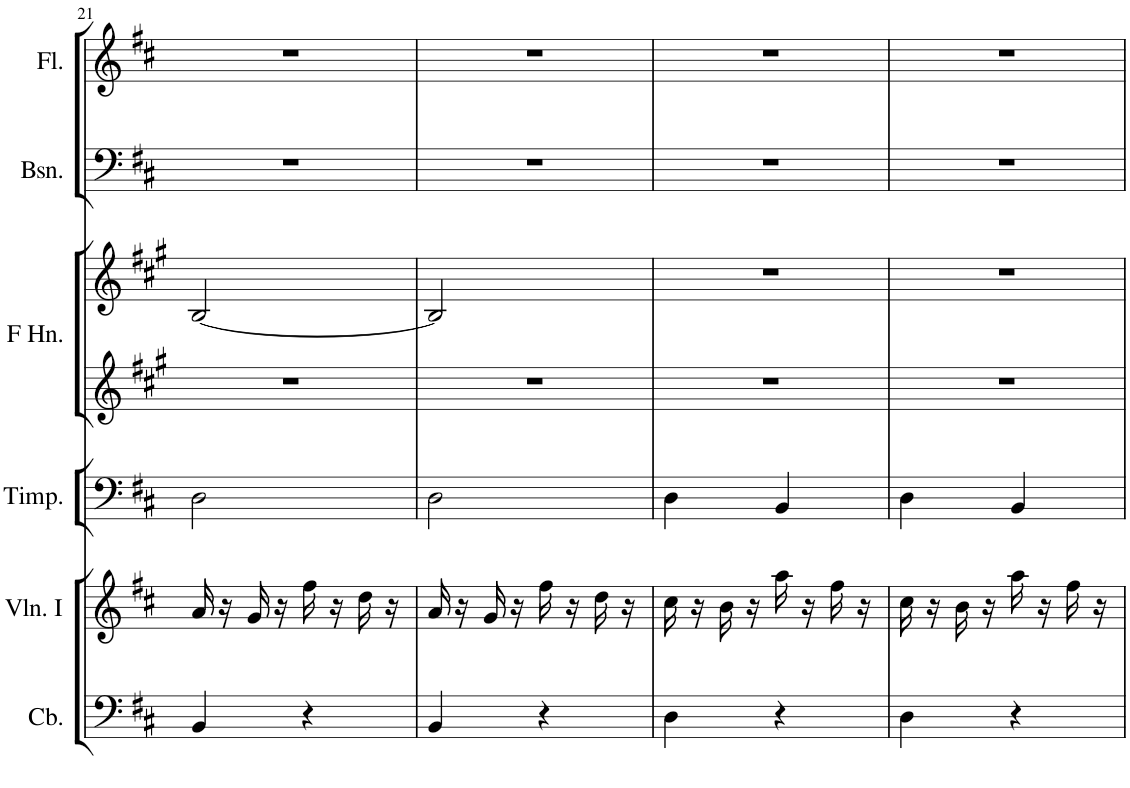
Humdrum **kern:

**kern	**kern	**kern	**kern	**kern	**kern	**kern
*part6	*part5	*part4	*part3	*part3	*part2	*part1
*staff7	*staff6	*staff5	*staff4	*staff3	*staff2	*staff1
*I"Contrabasses	*I"Violins I	*I"Timpani	*I"Horns in F	*	*I"Bassoons	*I"Flutes
*I'Cb.	*I'Vln. I	*I'Timp.	*	*	*I'Bsn.	*I'Fl.
!!LO:PB:g=z
*clefF4	*clefG2	*clefF4	*clefG2	*clefG2	*clefF4	*clefG2
*Trd7c12	*	*	*Trd4c7	*Trd4c7	*	*
*k[f#c#]	*k[f#c#]	*k[f#c#]	*k[f#c#g#]	*k[f#c#g#]	*k[f#c#]	*k[f#c#]
*M2/4	*M2/4	*M2/4	*M2/4	*M2/4	*M2/4	*M2/4
=21	=21	=21	=21	=21	=21	=21
4BB/	16a/	2D\	2r	[2B/	2r	2r
.	16r	.	.	.	.	.
.	16g/	.	.	.	.	.
.	16r	.	.	.	.	.
4r	16ff#\	.	.	.	.	.
.	16r	.	.	.	.	.
.	16dd\	.	.	.	.	.
.	16r	.	.	.	.	.
=22	=22	=22	=22	=22	=22	=22
4BB/	16a/	2D\	2r	2B/]	2r	2r
.	16r	.	.	.	.	.
.	16g/	.	.	.	.	.
.	16r	.	.	.	.	.
4r	16ff#\	.	.	.	.	.
.	16r	.	.	.	.	.
.	16dd\	.	.	.	.	.
.	16r	.	.	.	.	.
=23	=23	=23	=23	=23	=23	=23
4D\	16cc#\	4D\	2r	2r	2r	2r
.	16r	.	.	.	.	.
.	16b\	.	.	.	.	.
.	16r	.	.	.	.	.
4r	16aa\	4BB/	.	.	.	.
.	16r	.	.	.	.	.
.	16ff#\	.	.	.	.	.
.	16r	.	.	.	.	.
=24	=24	=24	=24	=24	=24	=24
4D\	16cc#\	4D\	2r	2r	2r	2r
.	16r	.	.	.	.	.
.	16b\	.	.	.	.	.
.	16r	.	.	.	.	.
4r	16aa\	4BB/	.	.	.	.
.	16r	.	.	.	.	.
.	16ff#\	.	.	.	.	.
.	16r	.	.	.	.	.
=	=	=	=	=	=	=
*-	*-	*-	*-	*-	*-	*-
